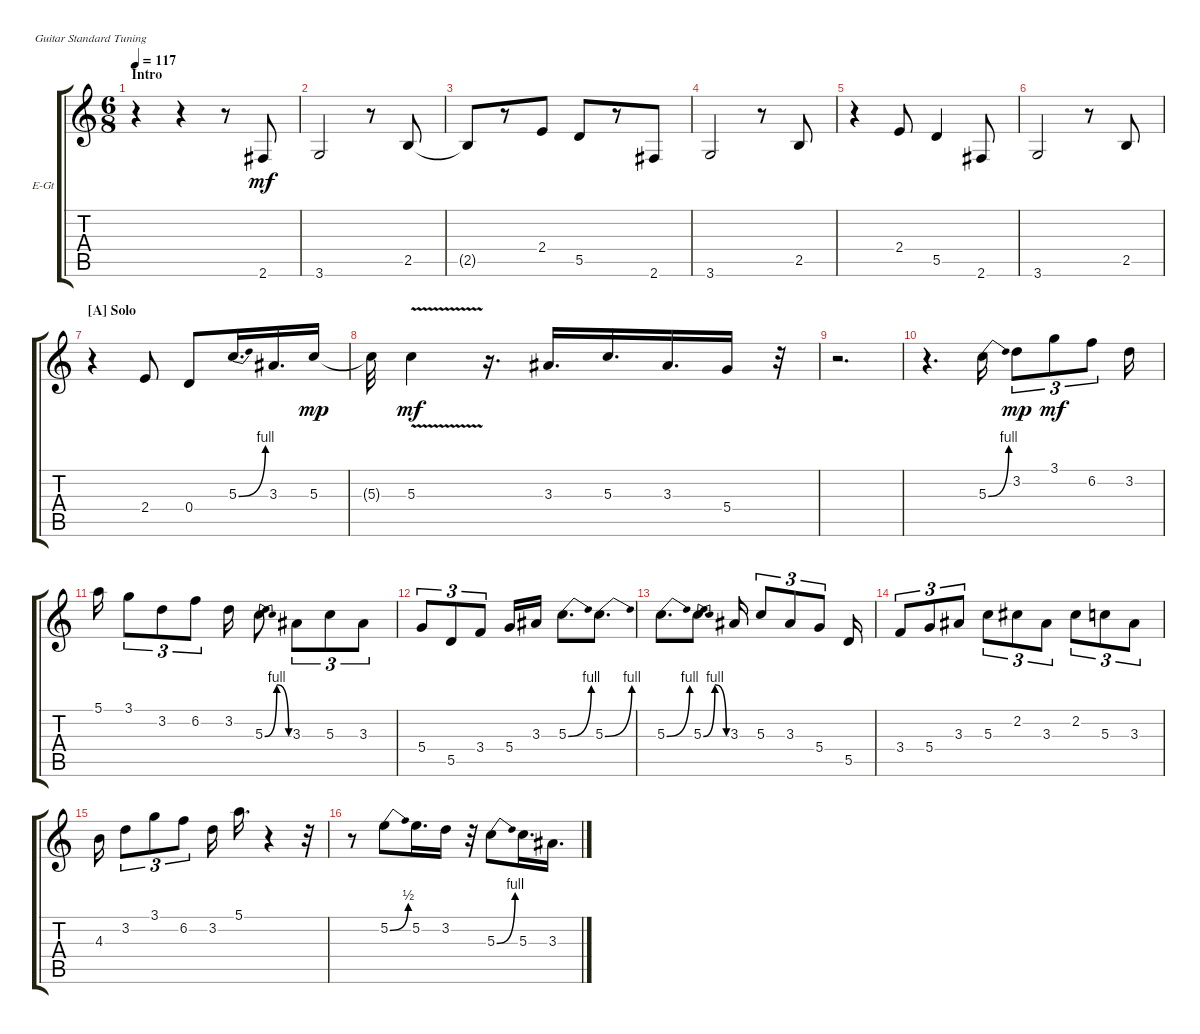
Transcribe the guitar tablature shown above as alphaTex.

\defaultSystemsLayout 4
\bracketExtendMode groupsimilarinstruments
\firstSystemTrackNameOrientation horizontal
\otherSystemsTrackNameOrientation horizontal
\track ("Electric Guitar" "E-Gt") {instrument electricguitarclean}
\staff {score tabs}
\tuning (E4 B3 G3 D3 A2 E2)
\ts (6 8)
\section ("" "Intro")
\tempo 117
\clef g2
\scale
0.485477
\ks c
r.4{dy mf instrument electricguitarclean} r.4 r.8 2.6.8 |
\scale
0.257261 3.6.2 r.8 2.5.8 |
\scale
0.257261 2.5{t}.8 r.8 2.4.8 5.5.8 r.8 2.6.8 |
\scale
0.333333 3.6.2 r.8 2.5.8 |
\scale
0.333333 r.4 2.4.8 5.5.4 2.6.8 |
\scale
0.333333 3.6.2 r.8 2.5.8 |
\section ("A" "Solo")
\scale
0.333333 r.4 2.4.8 0.4.8 5.3{be (bend 0 0 26.4 4)}.16{d} 3.3.16{d} 5.3.16{dy mp} |
\scale
0.333333 5.3{t}.32 5.3{v}.4{dy mf} r.16{d} 3.3.16{d} 5.3.16{d} 3.3.16{d} 5.4.16 r.32 |
\scale
0.333333 r.2{d} |
\scale
0.333333 r.4{d} 5.3{be (bend 0 0 26.4 4)}.16 3.2.8{tu (3 2) dy mp} 3.1.8{tu (3 2) dy mf} 6.2.8{tu (3 2)} 3.2.16 |
\scale
0.333333 5.1.16 3.1.8{tu (3 2)} 3.2.8{tu (3 2)} 6.2.8{tu (3 2)} 3.2.16 5.3{be (bendrelease 0 0 21.599999999999998 4 36 4 48 0)}.8 3.3.8{tu (3 2)} 5.3.8{tu (3 2)} 3.3.8{tu (3 2)} |
\scale
0.333333 5.4.8{tu (3 2)} 5.5.8{tu (3 2)} 3.4.8{tu (3 2)} 5.4.16 3.3.16 5.3{be (bend 0 0 20.4 4)}.8{d} 5.3{be (bend 0 0 43.199999999999996 4)}.8{d} |
\scale
0.333333 5.3{be (bend 0 0 32.4 4)}.8{d} 5.3{be (bendrelease 0 0 28.2 4 43.8 4 53.4 0)}.8{d} 3.3.16 5.3.8{tu (3 2)} 3.3.8{tu (3 2)} 5.4.8{tu (3 2)} 5.5.16 |
\scale
0.333333 3.4.8{tu (3 2)} 5.4.8{tu (3 2)} 3.3.8{tu (3 2)} 5.3.8{tu (3 2)} 2.2.8{tu (3 2)} 3.3.8{tu (3 2)} 2.2.8{tu (3 2)} 5.3.8{tu (3 2)} 3.3.8{tu (3 2)} |
\scale
0.333333 4.3.16 3.2.8{tu (3 2)} 3.1.8{tu (3 2)} 6.2.8{tu (3 2)} 3.2.16 5.1.16{d} r.4 r.32 |
r.8 5.2{be (bend 0 0 31.2 2)}.8 5.2.16{d} 3.2.16 r.32 5.3{be (bend 0 0 27 4)}.8 5.3.16{d} 3.3.16{d}
